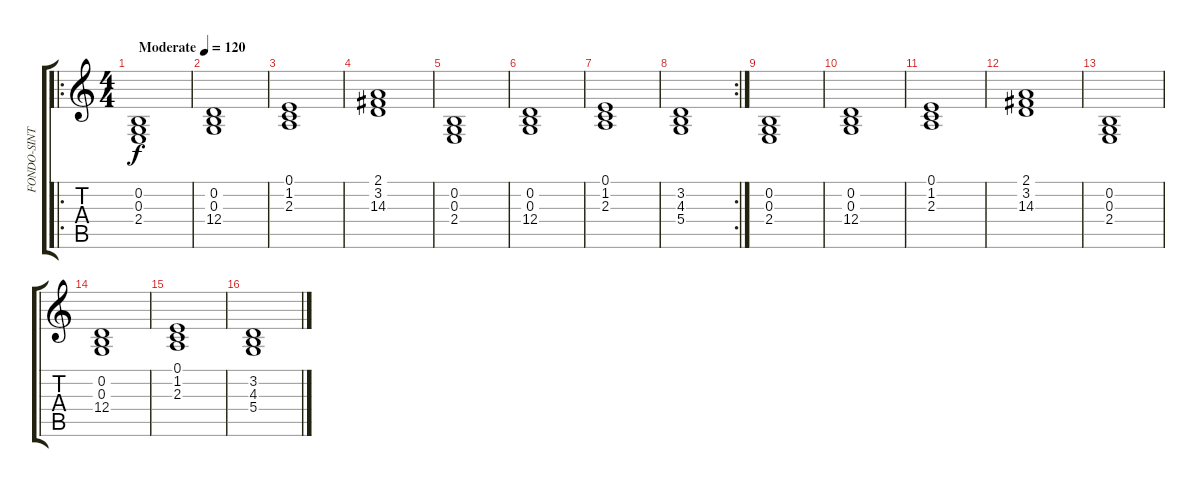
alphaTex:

\track ("FONDO-SINTETIZADOR" "FONDO-SINT") {instrument pad6metallic}
\staff {score tabs}
\tuning (E4 B3 G3 D3 A2 E2) {hide}
\ro
\ts (4 4)
\tempo (120 "Moderate")
\clef g2
\ks c
(0.2 0.3 2.4).1{dy f instrument pad6metallic} |
(0.2 0.3 12.4).1 |
(0.1 1.2 2.3).1 |
(2.1 3.2 14.3).1 |
(0.2 0.3 2.4).1 |
(0.2 0.3 12.4).1 |
(0.1 1.2 2.3).1 |
\rc 2
(3.2 4.3 5.4).1 |
(0.2 0.3 2.4).1 |
(0.2 0.3 12.4).1 |
(0.1 1.2 2.3).1 |
(2.1 3.2 14.3).1 |
(0.2 0.3 2.4).1 |
(0.2 0.3 12.4).1 |
(0.1 1.2 2.3).1 |
(3.2 4.3 5.4).1
